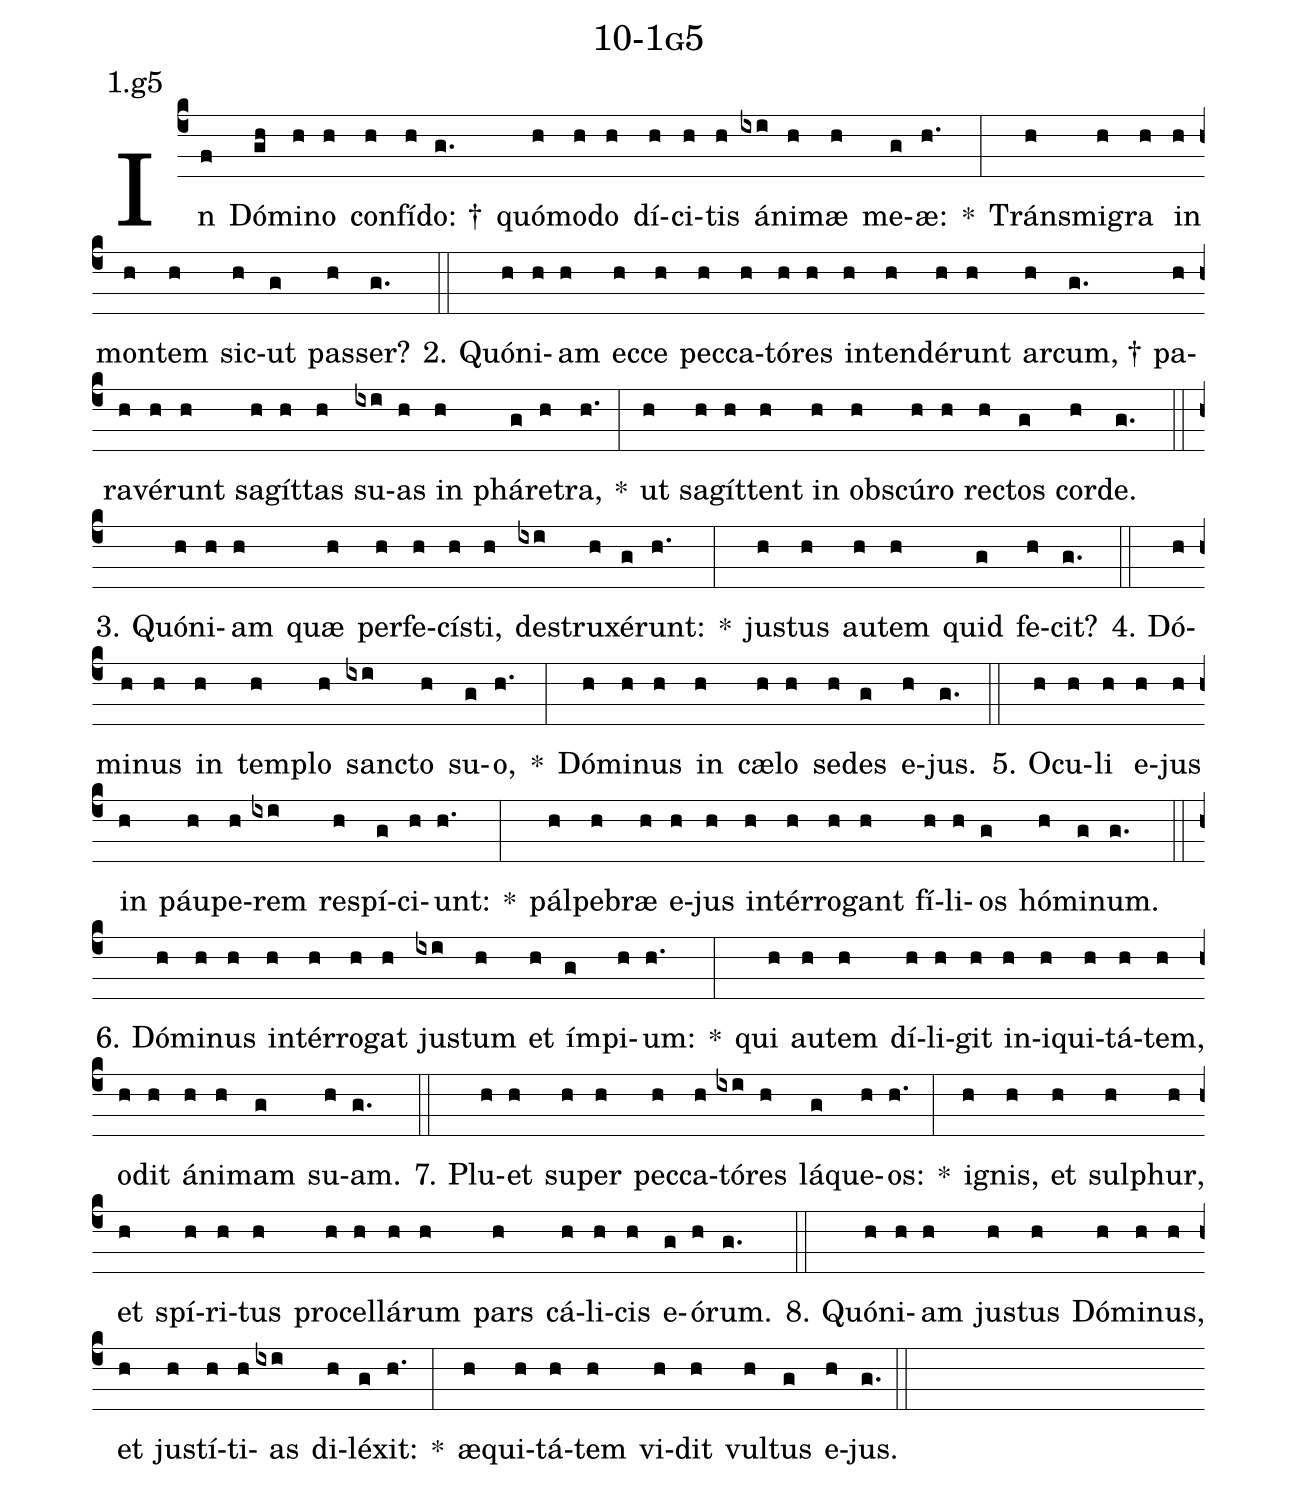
name: 10-1g5;
annotation: 1.g5;
%%
(c4)In(f) Dó(gh)mi(h)no(h) con(h)fí(h)do: †(g.) quó(h)mo(h)do(h) dí(h)ci(h)tis(h) á(ixi)ni(h)mæ(h) me(g)æ:(h.) *(:) Tráns(h)mi(h)gra(h) in(h) mon(h)tem(h) sic(h)ut(g) pas(h)ser?(g.) (::)
2. Quón(h)i(h)am(h) ec(h)ce(h) pec(h)ca(h)tó(h)res(h) in(h)ten(h)dé(h)runt(h) ar(h)cum, †(g.) pa(h)ra(h)vé(h)runt(h) sa(h)gít(h)tas(h) su(ixi)as(h) in(h) phá(g)re(h)tra,(h.) *(:) ut(h) sa(h)gít(h)tent(h) in(h) obs(h)cú(h)ro(h) rec(h)tos(g) cor(h)de.(g.) (::)
3. Quón(h)i(h)am(h) quæ(h) per(h)fe(h)cís(h)ti,(h) de(ixi)stru(h)xé(g)runt:(h.) *(:) jus(h)tus(h) au(h)tem(h) quid(g) fe(h)cit?(g.) (::)
4. Dó(h)mi(h)nus(h) in(h) tem(h)plo(h) sanc(ixi)to(h) su(g)o,(h.) *(:) Dó(h)mi(h)nus(h) in(h) cæ(h)lo(h) se(h)des(g) e(h)jus.(g.) (::)
5. O(h)cu(h)li(h) e(h)jus(h) in(h) páu(h)pe(h)rem(ixi) re(h)spí(g)ci(h)unt:(h.) *(:) pál(h)pe(h)bræ(h) e(h)jus(h) in(h)tér(h)ro(h)gant(h) fí(h)li(h)os(g) hó(h)mi(g)num.(g.) (::)
6. Dó(h)mi(h)nus(h) in(h)tér(h)ro(h)gat(h) jus(ixi)tum(h) et(h) ím(g)pi(h)um:(h.) *(:) qui(h) au(h)tem(h) dí(h)li(h)git(h) in(h)i(h)qui(h)tá(h)tem,(h) o(h)dit(h) á(h)ni(h)mam(g) su(h)am.(g.) (::)
7. Plu(h)et(h) su(h)per(h) pec(h)ca(h)tó(ixi)res(h) lá(g)que(h)os:(h.) *(:) i(h)gnis,(h) et(h) sul(h)phur,(h) et(h) spí(h)ri(h)tus(h) pro(h)cel(h)lá(h)rum(h) pars(h) cá(h)li(h)cis(h) e(g)ó(h)rum.(g.) (::)
8. Quón(h)i(h)am(h) jus(h)tus(h) Dó(h)mi(h)nus,(h) et(h) jus(h)tí(h)ti(h)as(ixi) di(h)lé(g)xit:(h.) *(:) æ(h)qui(h)tá(h)tem(h) vi(h)dit(h) vul(h)tus(g) e(h)jus.(g.) (::)
